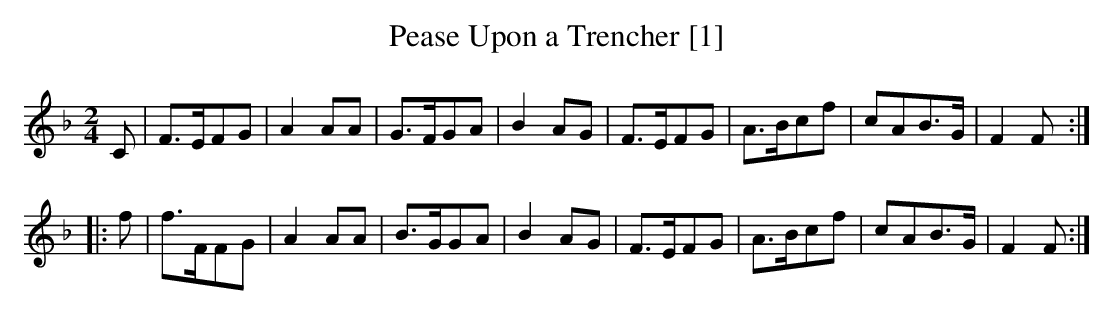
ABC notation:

X:1
T:Pease Upon a Trencher [1]
M:2/4
L:1/8
K:F
C|F>EFG|A2 AA|G>FGA|B2 AG|F>EFG|A>Bcf|cAB>G|F2F:|
|:f|f>FFG|A2 AA|B>GGA|B2 AG|F>EFG|A>Bcf|cAB>G|F2F:|]
